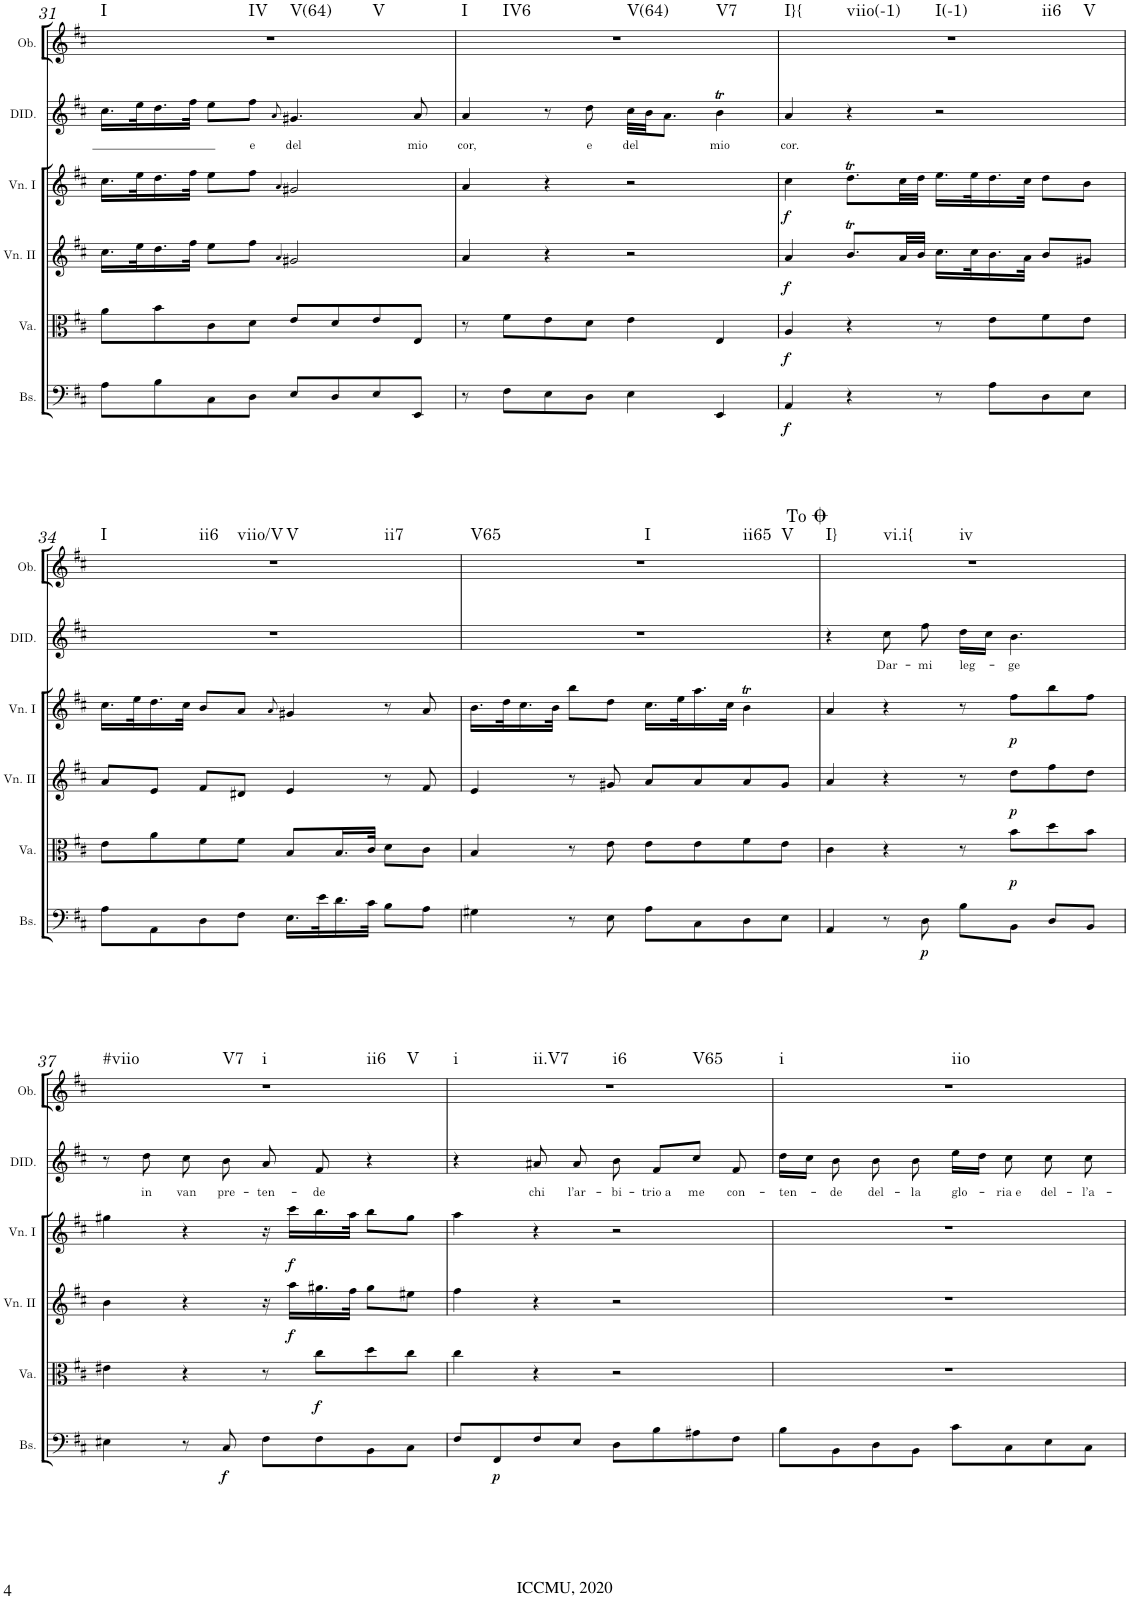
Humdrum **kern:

**kern	**dynam	**kern	**dynam	**kern	**dynam	**kern	**dynam	**kern	**text	**kern	**harte
*part6	*part6	*part5	*part5	*part4	*part4	*part3	*part3	*part2	*part2	*part1	*part1
*staff6	*staff6	*staff5	*staff5	*staff4	*staff4	*staff3	*staff3	*staff2	*staff2	*staff1	*
*I"Basso	*	*I"Viola	*	*I"Violino II	*	*I"Violino I	*	*I"DIDONE	*	*I"Oboi	*
*I'Bs.	*	*I'Va.	*	*I'Vn. II	*	*I'Vn. I	*	*I'DID.	*	*I'Ob.	*
!!LO:PB:g=z
*clefF4	*	*clefC3	*	*clefG2	*	*clefG2	*	*clefG2	*	*clefG2	*
*k[f#c#]	*	*k[f#c#]	*	*k[f#c#]	*	*k[f#c#]	*	*k[f#c#]	*	*k[f#c#]	*
*D:	*	*D:	*	*D:	*	*D:	*	*D:	*	*D:	*
*M4/4	*	*M4/4	*	*M4/4	*	*M4/4	*	*M4/4	*	*M4/4	*
*met(c)	*	*met(c)	*	*met(c)	*	*met(c)	*	*met(c)	*	*met(c)	*
=31	=31	=31	=31	=31	=31	=31	=31	=31	=31	=31	=31
!	!	!	!	!	!	!	!	!	!	!	!LO:H:n=1:kt=I
!	!	!	!	!	!	!	!	!	!	!	!LO:H:n=2:kt=IV
!	!	!	!	!	!	!	!	!	!	!	!LO:H:n=3:kt=V(64)
!	!	!	!	!	!	!	!	!	!	!	!LO:H:n=4:kt=V
8A\L	.	8a\L	.	16.cc#\LL	.	16.cc#\LL	.	16.cc#\LL	.	1r	N N N N
.	.	.	.	32ee\K	.	32ee\K	.	32ee\K	.	.	.
8B\	.	8b\	.	16.dd\	.	16.dd\	.	16.dd\	.	.	.
.	.	.	.	32ff#\JJk	.	32ff#\JJk	.	32ff#\JJk	.	.	.
8C#\	.	8c#\	.	8ee\L	.	8ee\L	.	8ee\L	.	.	.
!	!	!	!	!	!	!	!	!	!LO:LY:b	!	!
8D\J	.	8d\J	.	8ff#\J	.	8ff#\J	.	8ff#\J	e	.	.
.	.	.	.	4qa/	.	4qa/	.	8qa/	.	.	.
!	!	!	!	!	!	!	!	!	!LO:LY:b	!	!
8E/L	.	8e/L	.	2g#X/	.	2g#X/	.	4.g#X/	del	.	.
8D/	.	8d/	.	.	.	.	.	.	.	.	.
8E/	.	8e/	.	.	.	.	.	.	.	.	.
!	!	!	!	!	!	!	!	!	!LO:LY:b	!	!
8EE/J	.	8E/J	.	.	.	.	.	8a/	mio	.	.
=32	=32	=32	=32	=32	=32	=32	=32	=32	=32	=32	=32
!	!	!	!	!	!	!	!	!	!LO:LY:b	!	!LO:H:n=1:kt=I
!	!	!	!	!	!	!	!	!	!	!	!LO:H:n=2:kt=IV6
!	!	!	!	!	!	!	!	!	!	!	!LO:H:n=3:kt=V(64)
!	!	!	!	!	!	!	!	!	!	!	!LO:H:n=4:kt=V7
8r	.	8r	.	4a/	.	4a/	.	4a/	cor,	1r	N N N N
8F#\L	.	8f#\L	.	.	.	.	.	.	.	.	.
8E\	.	8e\	.	4r	.	4r	.	8r	.	.	.
!	!	!	!	!	!	!	!	!	!LO:LY:b	!	!
8D\J	.	8d\J	.	.	.	.	.	8dd\	e	.	.
!	!	!	!	!	!	!	!	!	!LO:LY:b	!	!
4E\	.	4e\	.	2r	.	2r	.	32cc#\LLL	del	.	.
.	.	.	.	.	.	.	.	32b\JJ	.	.	.
.	.	.	.	.	.	.	.	8.a\J	.	.	.
!	!	!	!	!	!	!	!	!	!LO:LY:b	!	!
4EE/	.	4E/	.	.	.	.	.	4bT\	mio	.	.
=33	=33	=33	=33	=33	=33	=33	=33	=33	=33	=33	=33
!	!LO:DY:b	!	!LO:DY:b	!	!LO:DY:b	!	!LO:DY:b	!	!LO:LY:b	!	!LO:H:n=1:kt=I}{
!	!	!	!	!	!	!	!	!	!	!	!LO:H:n=2:kt=viio(-1)
!	!	!	!	!	!	!	!	!	!	!	!LO:H:n=3:kt=I(-1)
!	!	!	!	!	!	!	!	!	!	!	!LO:H:n=4:kt=ii6
!	!	!	!	!	!	!	!	!	!	!	!LO:H:n=5:kt=V
4AA/	f	4A/	f	4a/	f	4cc#\	f	4a/	cor.	1r	N N N N N
4r	.	4r	.	8.bT/L	.	8.ddT\L	.	4r	.	.	.
.	.	.	.	32a/LL	.	32cc#\LL	.	.	.	.	.
.	.	.	.	32b/JJJ	.	32dd\JJJ	.	.	.	.	.
8r	.	8r	.	16.cc#\LL	.	16.ee\LL	.	2r	.	.	.
.	.	.	.	32cc#\K	.	32ee\K	.	.	.	.	.
8A\L	.	8e\L	.	16.b\	.	16.dd\	.	.	.	.	.
.	.	.	.	32a\JJk	.	32cc#\JJk	.	.	.	.	.
8D\	.	8f#\	.	8b/L	.	8dd\L	.	.	.	.	.
8E\J	.	8e\J	.	8g#X/J	.	8b\J	.	.	.	.	.
!!LO:LB:g=z
=34	=34	=34	=34	=34	=34	=34	=34	=34	=34	=34	=34
!	!	!	!	!	!	!	!	!	!	!	!LO:H:n=1:kt=I
!	!	!	!	!	!	!	!	!	!	!	!LO:H:n=2:kt=ii6
!	!	!	!	!	!	!	!	!	!	!	!LO:H:n=3:kt=viio/V
!	!	!	!	!	!	!	!	!	!	!	!LO:H:n=4:kt=V
!	!	!	!	!	!	!	!	!	!	!	!LO:H:n=5:kt=ii7
8A\L	.	8e\L	.	8a/L	.	16.cc#\LL	.	1r	.	1r	N N N N N
.	.	.	.	.	.	32ee\K	.	.	.	.	.
8AA\	.	8a\	.	8e/J	.	16.dd\	.	.	.	.	.
.	.	.	.	.	.	32cc#\JJk	.	.	.	.	.
8D\	.	8f#\	.	8f#/L	.	8b/L	.	.	.	.	.
8F#\J	.	8f#\J	.	8d#X/J	.	8a/J	.	.	.	.	.
.	.	.	.	.	.	8qa/	.	.	.	.	.
16.E\LL	.	8B/L	.	4e/	.	4g#X/	.	.	.	.	.
32e\K	.	.	.	.	.	.	.	.	.	.	.
16.d\	.	16.B/L	.	.	.	.	.	.	.	.	.
32c#\JJk	.	32c#/JJk	.	.	.	.	.	.	.	.	.
8B\L	.	8d\L	.	8r	.	8r	.	.	.	.	.
8A\J	.	8c#\J	.	8f#/	.	8a/	.	.	.	.	.
=35	=35	=35	=35	=35	=35	=35	=35	=35	=35	=35	=35
!	!	!	!	!	!	!	!	!	!	!	!LO:H:n=2:kt=I
!	!	!	!	!	!	!	!	!	!	!	!LO:H:n=3:kt=ii65
!	!	!	!	!	!	!	!	!	!	!	!LO:H:n=4:kt=V
4G#X\	.	4B/	.	4e/	.	16.b\LL	.	1r	.	1r	N N N N
.	.	.	.	.	.	32dd\K	.	.	.	.	.
.	.	.	.	.	.	16.cc#\	.	.	.	.	.
.	.	.	.	.	.	32b\JJk	.	.	.	.	.
8r	.	8r	.	8r	.	8bb\L	.	.	.	.	.
8E\	.	8e\	.	8g#X/	.	8dd\J	.	.	.	.	.
8A\L	.	8e\L	.	8a/L	.	16.cc#\LL	.	.	.	.	.
.	.	.	.	.	.	32ee\K	.	.	.	.	.
8C#\	.	8e\	.	8a/	.	16.aa\	.	.	.	.	.
.	.	.	.	.	.	32cc#\JJk	.	.	.	.	.
8D\	.	8f#\	.	8a/	.	4bT\	.	.	.	.	.
8E\J	.	8e\J	.	8g#/J	.	.	.	.	.	.	.
!	!	!	!	!	!	!	!	!	!	!LO:TX:a:t=To <font size="20"/>	!LO:H:n=1:kt=V65
=36	=36	=36	=36	=36	=36	=36	=36	=36	=36	=36	=36
!	!	!	!	!	!	!	!	!	!	!	!LO:H:n=1:kt=I}
!	!	!	!	!	!	!	!	!	!	!	!LO:H:n=2:kt=vi.i{
!	!	!	!	!	!	!	!	!	!	!	!LO:H:n=3:kt=iv
4AA/	.	4c#\	.	4a/	.	4a/	.	4r	.	1r	N N N
!	!	!	!	!	!	!	!	!	!LO:LY:b	!	!
8r	.	4r	.	4r	.	4r	.	8cc#\	Dar-	.	.
!	!LO:DY:b	!	!	!	!	!	!	!	!LO:LY:b	!	!
8D\	p	.	.	.	.	.	.	8ff#\	-mi	.	.
!	!	!	!	!	!	!	!	!	!LO:LY:b	!	!
8B\L	.	8r	.	8r	.	8r	.	16dd\LL	leg-	.	.
.	.	.	.	.	.	.	.	16cc#\JJ	.	.	.
!	!	!	!LO:DY:b	!	!LO:DY:b	!	!LO:DY:b	!	!LO:LY:b	!	!
8BB\J	.	8b\L	p	8dd\L	p	8ff#\L	p	4.b\	-ge	.	.
8D/L	.	8dd\	.	8ff#\	.	8bb\	.	.	.	.	.
8BB/J	.	8b\J	.	8dd\J	.	8ff#\J	.	.	.	.	.
!!LO:LB:g=z
=37	=37	=37	=37	=37	=37	=37	=37	=37	=37	=37	=37
!	!	!	!	!	!	!	!	!	!	!	!LO:H:n=1:kt=#viio
!	!	!	!	!	!	!	!	!	!	!	!LO:H:n=2:kt=V7
!	!	!	!	!	!	!	!	!	!	!	!LO:H:n=3:kt=i
!	!	!	!	!	!	!	!	!	!	!	!LO:H:n=4:kt=ii6
!	!	!	!	!	!	!	!	!	!	!	!LO:H:n=5:kt=V
4E#X\	.	4e#X\	.	4b\	.	4gg#X\	.	8r	.	1r	N N N N N
!	!	!	!	!	!	!	!	!	!LO:LY:b	!	!
.	.	.	.	.	.	.	.	8dd\	in	.	.
!	!	!	!	!	!	!	!	!	!LO:LY:b	!	!
8r	.	4r	.	4r	.	4r	.	8cc#\	van	.	.
!	!LO:DY:b	!	!	!	!	!	!	!	!LO:LY:b	!	!
8C#/	f	.	.	.	.	.	.	8b\	pre-	.	.
!	!	!	!	!	!	!	!	!	!LO:LY:b	!	!
8F#\L	.	8r	.	16r	.	16r	.	8a/	-ten-	.	.
!	!	!	!	!	!LO:DY:b	!	!LO:DY:b	!	!	!	!
.	.	.	.	16aa\LL	f	16ccc#\LL	f	.	.	.	.
!	!	!	!LO:DY:b	!	!	!	!	!	!LO:LY:b	!	!
8F#\	.	8cc#\L	f	16.gg#X\	.	16.bb\	.	8f#/	-de	.	.
.	.	.	.	32ff#\JJk	.	32aa\JJk	.	.	.	.	.
8BB\	.	8dd\	.	8gg#\L	.	8bb\L	.	4r	.	.	.
8C#\J	.	8cc#\J	.	8ee#X\J	.	8gg#\J	.	.	.	.	.
=38	=38	=38	=38	=38	=38	=38	=38	=38	=38	=38	=38
!	!	!	!	!	!	!	!	!	!	!	!LO:H:n=1:kt=i
!	!	!	!	!	!	!	!	!	!	!	!LO:H:n=2:kt=ii.V7
!	!	!	!	!	!	!	!	!	!	!	!LO:H:n=3:kt=i6
!	!	!	!	!	!	!	!	!	!	!	!LO:H:n=4:kt=V65
8F#/L	.	4cc#\	.	4ff#\	.	4aa\	.	4r	.	1r	N N N N
!	!LO:DY:b	!	!	!	!	!	!	!	!	!	!
8FF#/	p	.	.	.	.	.	.	.	.	.	.
!	!	!	!	!	!	!	!	!	!LO:LY:b	!	!
8F#/	.	4r	.	4r	.	4r	.	8a#X/	chi	.	.
!	!	!	!	!	!	!	!	!	!LO:LY:b	!	!
8E/J	.	.	.	.	.	.	.	8a#/	l’ar-	.	.
!	!	!	!	!	!	!	!	!	!LO:LY:b	!	!
8D\L	.	2r	.	2r	.	2r	.	8b\	-bi-	.	.
!	!	!	!	!	!	!	!	!	!LO:LY:b	!	!
8B\	.	.	.	.	.	.	.	8f#/L	trio a	.	.
!	!	!	!	!	!	!	!	!	!LO:LY:b	!	!
8A#X\	.	.	.	.	.	.	.	8cc#/J	me	.	.
!	!	!	!	!	!	!	!	!	!LO:LY:b	!	!
8F#\J	.	.	.	.	.	.	.	8f#/	con-	.	.
=39	=39	=39	=39	=39	=39	=39	=39	=39	=39	=39	=39
!	!	!	!	!	!	!	!	!	!LO:LY:b	!	!LO:H:n=1:kt=i
!	!	!	!	!	!	!	!	!	!	!	!LO:H:n=2:kt=iio
8B\L	.	1r	.	1r	.	1r	.	16dd\LL	-ten-	1r	N N
.	.	.	.	.	.	.	.	16cc#\JJ	.	.	.
!	!	!	!	!	!	!	!	!	!LO:LY:b	!	!
8BB\	.	.	.	.	.	.	.	8b\	-de	.	.
!	!	!	!	!	!	!	!	!	!LO:LY:b	!	!
8D\	.	.	.	.	.	.	.	8b\	del-	.	.
!	!	!	!	!	!	!	!	!	!LO:LY:b	!	!
8BB\J	.	.	.	.	.	.	.	8b\	-la	.	.
!	!	!	!	!	!	!	!	!	!LO:LY:b	!	!
8c#\L	.	.	.	.	.	.	.	16ee\LL	glo-	.	.
.	.	.	.	.	.	.	.	16dd\JJ	.	.	.
!	!	!	!	!	!	!	!	!	!LO:LY:b	!	!
8C#\	.	.	.	.	.	.	.	8cc#\	ria e	.	.
!	!	!	!	!	!	!	!	!	!LO:LY:b	!	!
8E\	.	.	.	.	.	.	.	8cc#\	del-	.	.
!	!	!	!	!	!	!	!	!	!LO:LY:b	!	!
8C#\J	.	.	.	.	.	.	.	8cc#\	-l’a-	.	.
=	=	=	=	=	=	=	=	=	=	=	=
*-	*-	*-	*-	*-	*-	*-	*-	*-	*-	*-	*-
